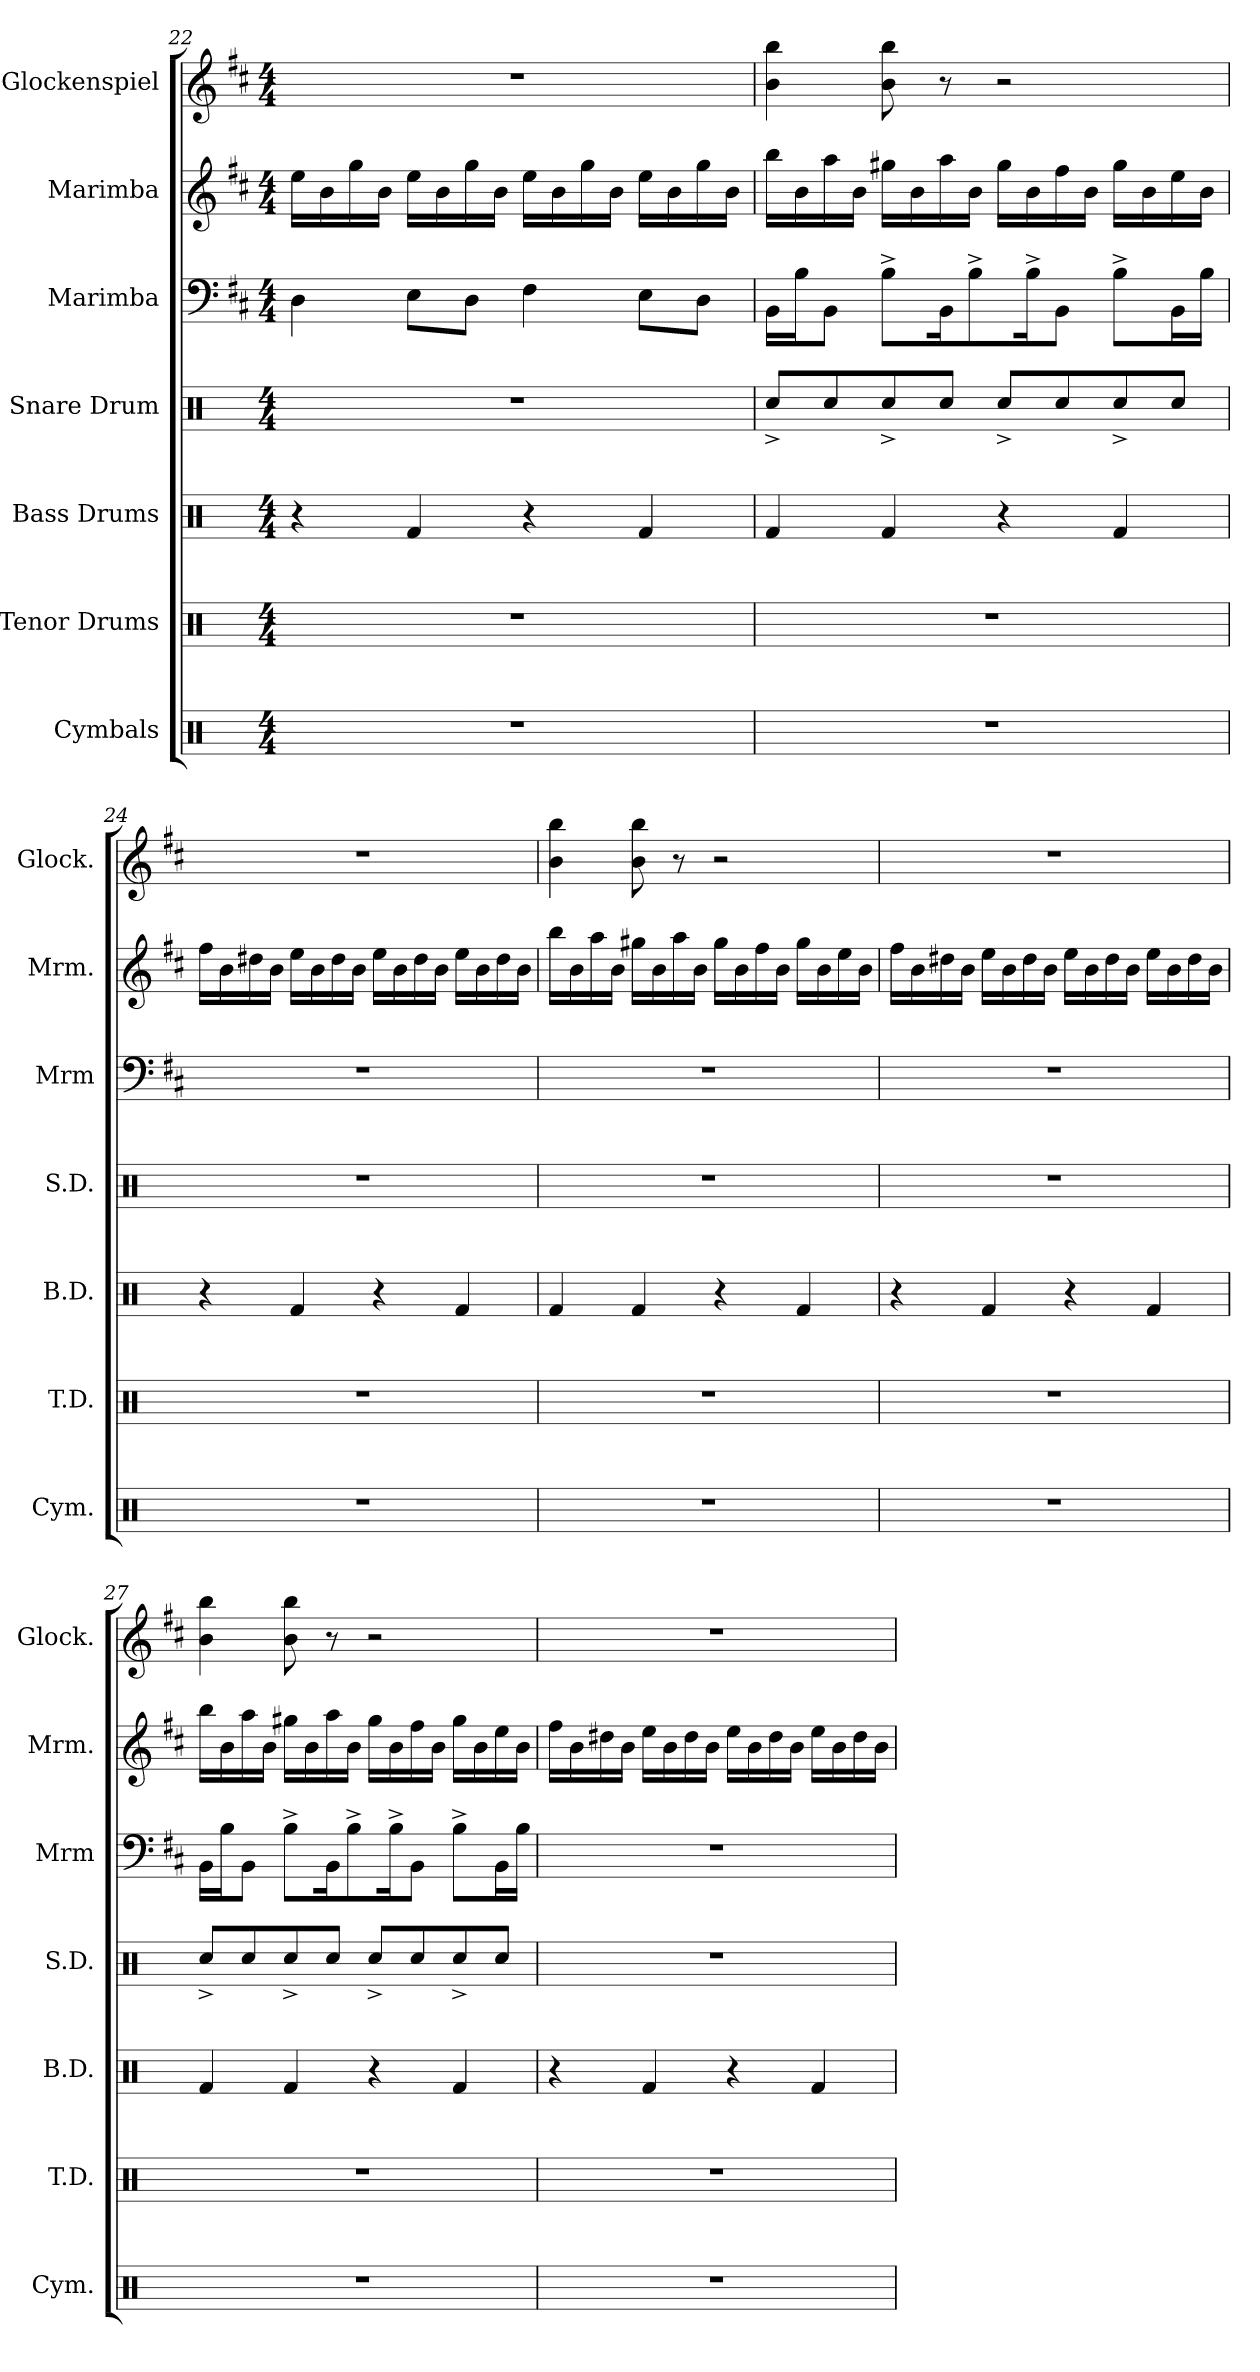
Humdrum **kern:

**kern	**kern	**kern	**kern	**kern	**kern	**kern
*part7	*part6	*part5	*part4	*part3	*part2	*part1
*staff7	*staff6	*staff5	*staff4	*staff3	*staff2	*staff1
*I"Cymbals	*I"Tenor Drums	*I"Bass Drums	*I"Snare Drum	*I"Marimba	*I"Marimba	*I"Glockenspiel
*I'Cym.	*I'T.D.	*I'B.D.	*I'S.D.	*I'Mrm	*I'Mrm.	*I'Glock.
*clefX	*clefX	*clefX	*clefX	*clefF4	*clefG2	*clefG2
*	*	*	*	*	*ITrd7c12	*
*k[]	*k[]	*k[]	*k[]	*k[f#c#]	*k[f#c#]	*k[f#c#]
*M4/4	*M4/4	*M4/4	*M4/4	*M4/4	*M4/4	*M4/4
=22	=22	=22	=22	=22	=22	=22
1r	1r	4r	1r	4D\	16e\LL	1r
.	.	.	.	.	16B\	.
.	.	.	.	.	16g\	.
.	.	.	.	.	16B\JJ	.
.	.	4Rf/	.	8E\L	16e\LL	.
.	.	.	.	.	16B\	.
.	.	.	.	8D\J	16g\	.
.	.	.	.	.	16B\JJ	.
.	.	4r	.	4F#\	16e\LL	.
.	.	.	.	.	16B\	.
.	.	.	.	.	16g\	.
.	.	.	.	.	16B\JJ	.
.	.	4Rf/	.	8E\L	16e\LL	.
.	.	.	.	.	16B\	.
.	.	.	.	8D\J	16g\	.
.	.	.	.	.	16B\JJ	.
!!LO:LB:g=z
=23	=23	=23	=23	=23	=23	=23
1r	1r	4Rf/	8Rcc^/L	16BB\LL	16b\LL	4b\ 4bb\
.	.	.	.	16B\J	16B\	.
.	.	.	8Rcc/	8BB\J	16a\	.
.	.	.	.	.	16B\JJ	.
.	.	4Rf/	8Rcc^/	8B^\L	16g#X\LL	8b\ 8bb\
.	.	.	.	.	16B\	.
.	.	.	8Rcc/J	16BB\K	16a\	8r
.	.	.	.	8B^\	16B\JJ	.
.	.	4r	8Rcc^/L	.	16g#\LL	2r
.	.	.	.	16B^\K	16B\	.
.	.	.	8Rcc/	8BB\J	16f#\	.
.	.	.	.	.	16B\JJ	.
.	.	4Rf/	8Rcc^/	8B^\L	16g#\LL	.
.	.	.	.	.	16B\	.
.	.	.	8Rcc/J	16BB\L	16e\	.
.	.	.	.	16B\JJ	16B\JJ	.
=24	=24	=24	=24	=24	=24	=24
1r	1r	4r	1r	1r	16f#\LL	1r
.	.	.	.	.	16B\	.
.	.	.	.	.	16d#X\	.
.	.	.	.	.	16B\JJ	.
.	.	4Rf/	.	.	16e\LL	.
.	.	.	.	.	16B\	.
.	.	.	.	.	16d#\	.
.	.	.	.	.	16B\JJ	.
.	.	4r	.	.	16e\LL	.
.	.	.	.	.	16B\	.
.	.	.	.	.	16d#\	.
.	.	.	.	.	16B\JJ	.
.	.	4Rf/	.	.	16e\LL	.
.	.	.	.	.	16B\	.
.	.	.	.	.	16d#\	.
.	.	.	.	.	16B\JJ	.
=25	=25	=25	=25	=25	=25	=25
1r	1r	4Rf/	1r	1r	16b\LL	4b\ 4bb\
.	.	.	.	.	16B\	.
.	.	.	.	.	16a\	.
.	.	.	.	.	16B\JJ	.
.	.	4Rf/	.	.	16g#X\LL	8b\ 8bb\
.	.	.	.	.	16B\	.
.	.	.	.	.	16a\	8r
.	.	.	.	.	16B\JJ	.
.	.	4r	.	.	16g#\LL	2r
.	.	.	.	.	16B\	.
.	.	.	.	.	16f#\	.
.	.	.	.	.	16B\JJ	.
.	.	4Rf/	.	.	16g#\LL	.
.	.	.	.	.	16B\	.
.	.	.	.	.	16e\	.
.	.	.	.	.	16B\JJ	.
=26	=26	=26	=26	=26	=26	=26
1r	1r	4r	1r	1r	16f#\LL	1r
.	.	.	.	.	16B\	.
.	.	.	.	.	16d#X\	.
.	.	.	.	.	16B\JJ	.
.	.	4Rf/	.	.	16e\LL	.
.	.	.	.	.	16B\	.
.	.	.	.	.	16d#\	.
.	.	.	.	.	16B\JJ	.
.	.	4r	.	.	16e\LL	.
.	.	.	.	.	16B\	.
.	.	.	.	.	16d#\	.
.	.	.	.	.	16B\JJ	.
.	.	4Rf/	.	.	16e\LL	.
.	.	.	.	.	16B\	.
.	.	.	.	.	16d#\	.
.	.	.	.	.	16B\JJ	.
!!LO:LB:g=z
=27	=27	=27	=27	=27	=27	=27
1r	1r	4Rf/	8Rcc^/L	16BB\LL	16b\LL	4b\ 4bb\
.	.	.	.	16B\J	16B\	.
.	.	.	8Rcc/	8BB\J	16a\	.
.	.	.	.	.	16B\JJ	.
.	.	4Rf/	8Rcc^/	8B^\L	16g#X\LL	8b\ 8bb\
.	.	.	.	.	16B\	.
.	.	.	8Rcc/J	16BB\K	16a\	8r
.	.	.	.	8B^\	16B\JJ	.
.	.	4r	8Rcc^/L	.	16g#\LL	2r
.	.	.	.	16B^\K	16B\	.
.	.	.	8Rcc/	8BB\J	16f#\	.
.	.	.	.	.	16B\JJ	.
.	.	4Rf/	8Rcc^/	8B^\L	16g#\LL	.
.	.	.	.	.	16B\	.
.	.	.	8Rcc/J	16BB\L	16e\	.
.	.	.	.	16B\JJ	16B\JJ	.
=28	=28	=28	=28	=28	=28	=28
1r	1r	4r	1r	1r	16f#\LL	1r
.	.	.	.	.	16B\	.
.	.	.	.	.	16d#X\	.
.	.	.	.	.	16B\JJ	.
.	.	4Rf/	.	.	16e\LL	.
.	.	.	.	.	16B\	.
.	.	.	.	.	16d#\	.
.	.	.	.	.	16B\JJ	.
.	.	4r	.	.	16e\LL	.
.	.	.	.	.	16B\	.
.	.	.	.	.	16d#\	.
.	.	.	.	.	16B\JJ	.
.	.	4Rf/	.	.	16e\LL	.
.	.	.	.	.	16B\	.
.	.	.	.	.	16d#\	.
.	.	.	.	.	16B\JJ	.
=	=	=	=	=	=	=
*-	*-	*-	*-	*-	*-	*-
